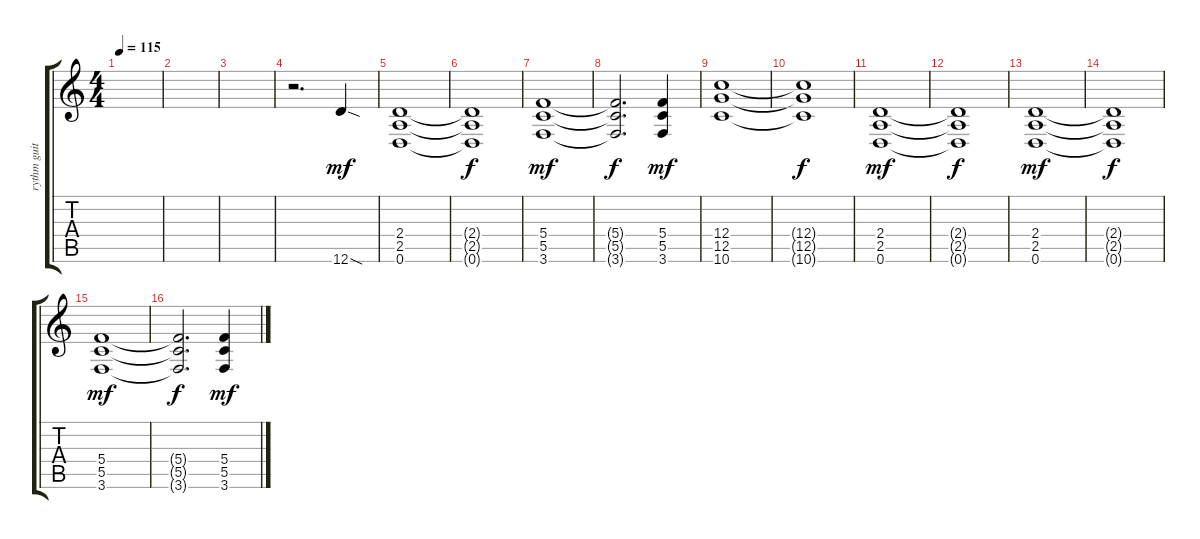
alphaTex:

\track ("rythm guitar" "rythm guit") {instrument distortionguitar}
\staff {score tabs}
\tuning (D4 A3 F3 C3 G2 D2) {hide}
\ts (4 4)
\tempo 115
\clef g2
\ks c
|
|
|
r.2{d} 12.6{sod}.4{dy mf} |
(2.4 2.5 0.6).1 |
(2.4{t} 2.5{t} 0.6{t}).1{dy f} |
(5.4 5.5 3.6).1{dy mf} |
(5.4{t} 5.5{t} 3.6{t}).2{d dy f} (5.4 5.5 3.6).4{dy mf} |
(12.4 12.5 10.6).1 |
(12.4{t} 12.5{t} 10.6{t}).1{dy f} |
(2.4 2.5 0.6).1{dy mf} |
(2.4{t} 2.5{t} 0.6{t}).1{dy f} |
(2.4 2.5 0.6).1{dy mf} |
(2.4{t} 2.5{t} 0.6{t}).1{dy f} |
(5.4 5.5 3.6).1{dy mf} |
(5.4{t} 5.5{t} 3.6{t}).2{d dy f} (5.4 5.5 3.6).4{dy mf}
